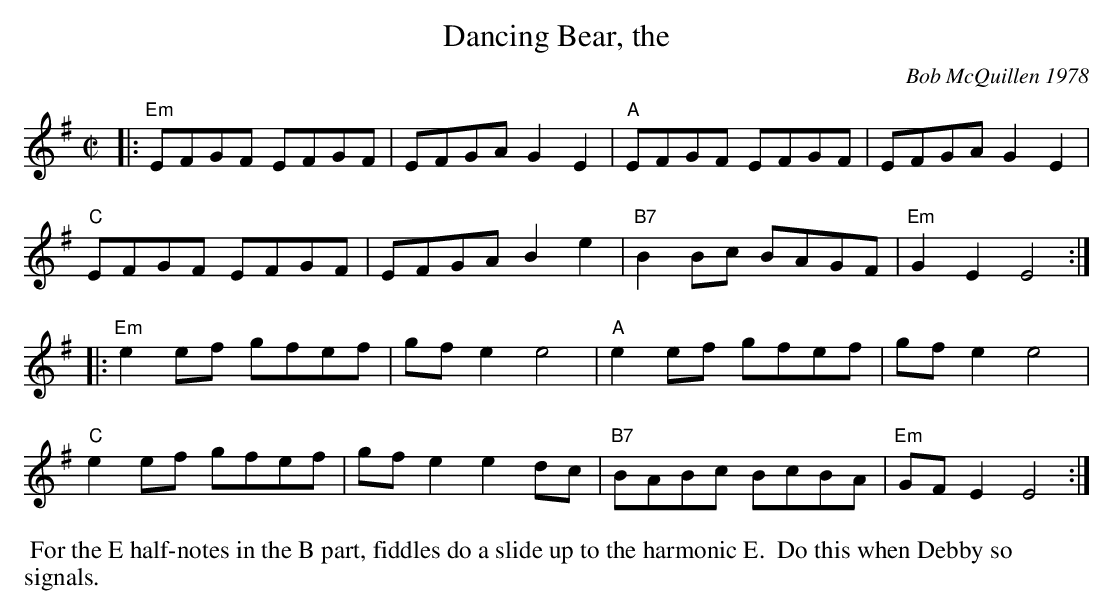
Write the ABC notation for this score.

X:1
T: Dancing Bear, the
C: Bob McQuillen 1978
M: C|
K: Em
|:\
"Em"EFGF EFGF | EFGA G2E2 | "A"EFGF EFGF | EFGA G2E2 |
"C"EFGF EFGF | EFGA B2e2 | "B7"B2Bc BAGF | "Em"G2E2 E4 :|
|:\
"Em"e2ef gfef | gfe2 e4 | "A"e2ef gfef | gfe2 e4 |
"C"e2ef gfef | gfe2 e2dc | "B7"BABc BcBA | "Em"GFE2 E4 :|
